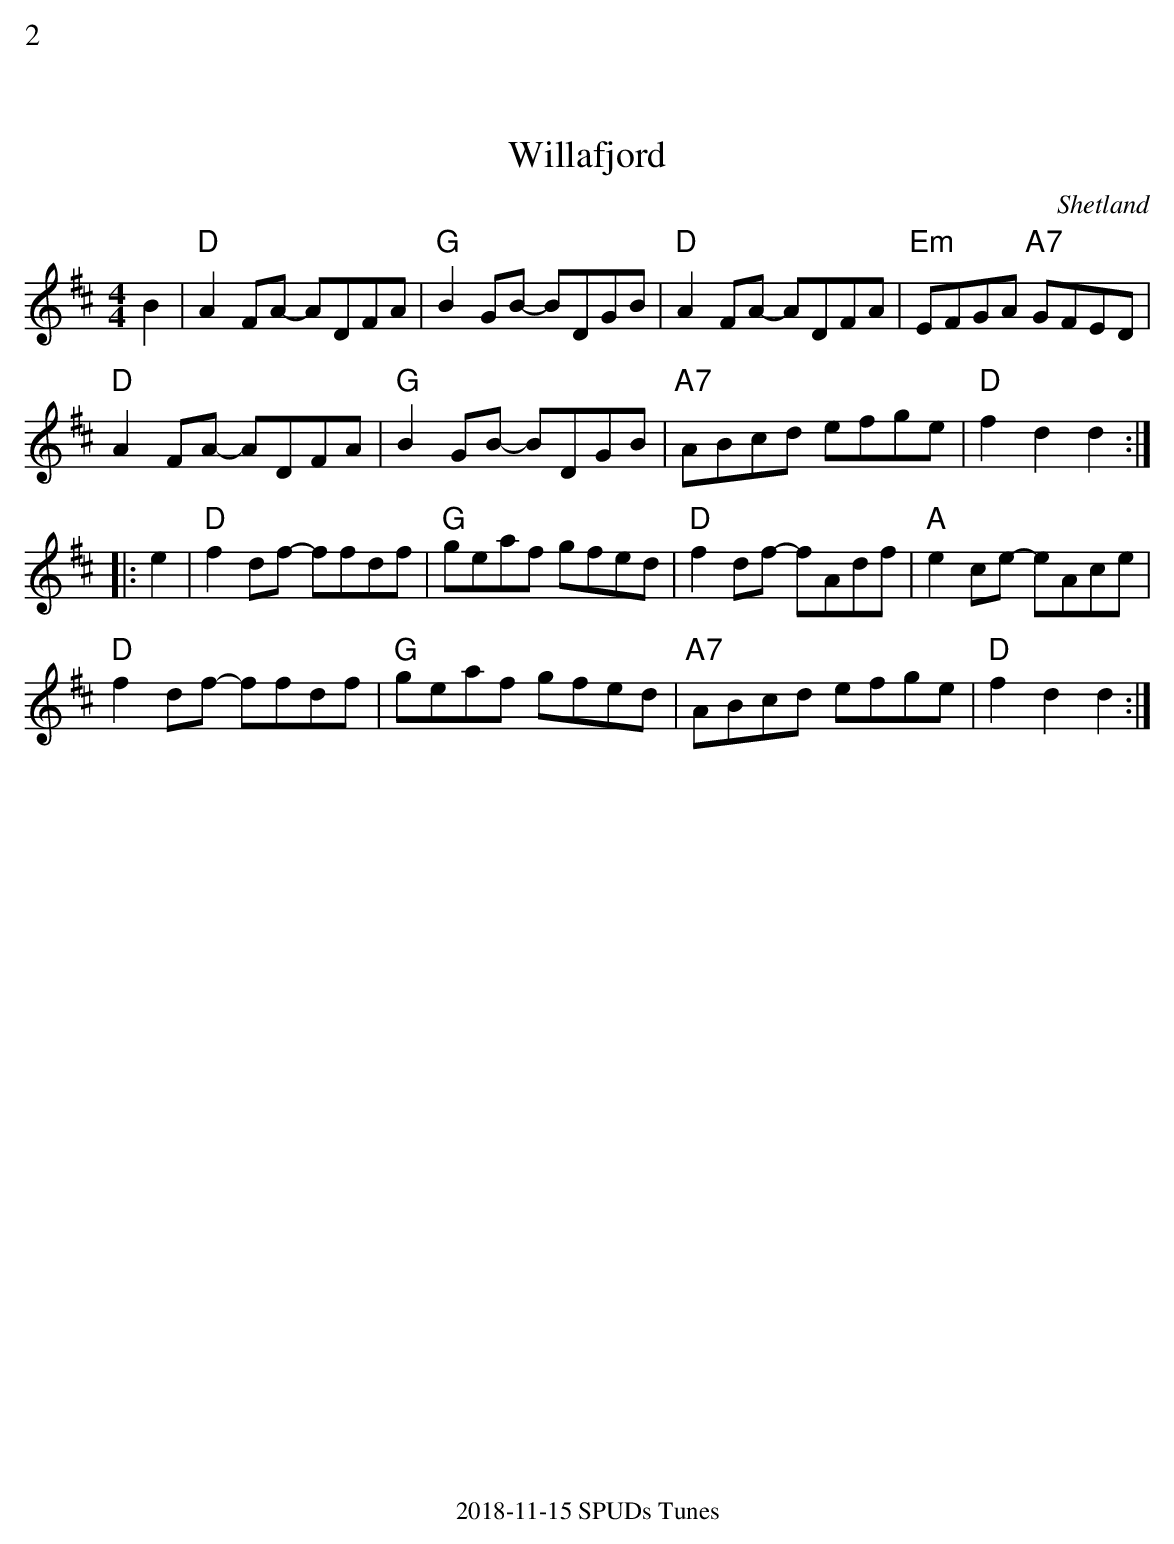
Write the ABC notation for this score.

X:1
%%text 2
T:Willafjord
M:4/4
O:Shetland
K:D
B2|"D"A2 FA- ADFA|"G"B2 GB- BDGB|"D"A2 FA- ADFA|"Em"EFGA "A7"GFED|
"D"A2 FA- ADFA|"G"B2 GB- BDGB|"A7"ABcd efge|"D"f2 d2 d2:|
|:e2|"D"f2 df- ffdf|"G"geaf gfed|"D"f2 df- fAdf|"A"e2 ce- eAce|
"D"f2 df- ffdf|"G"geaf gfed|"A7"ABcd efge|"D"f2 d2 d2:|
